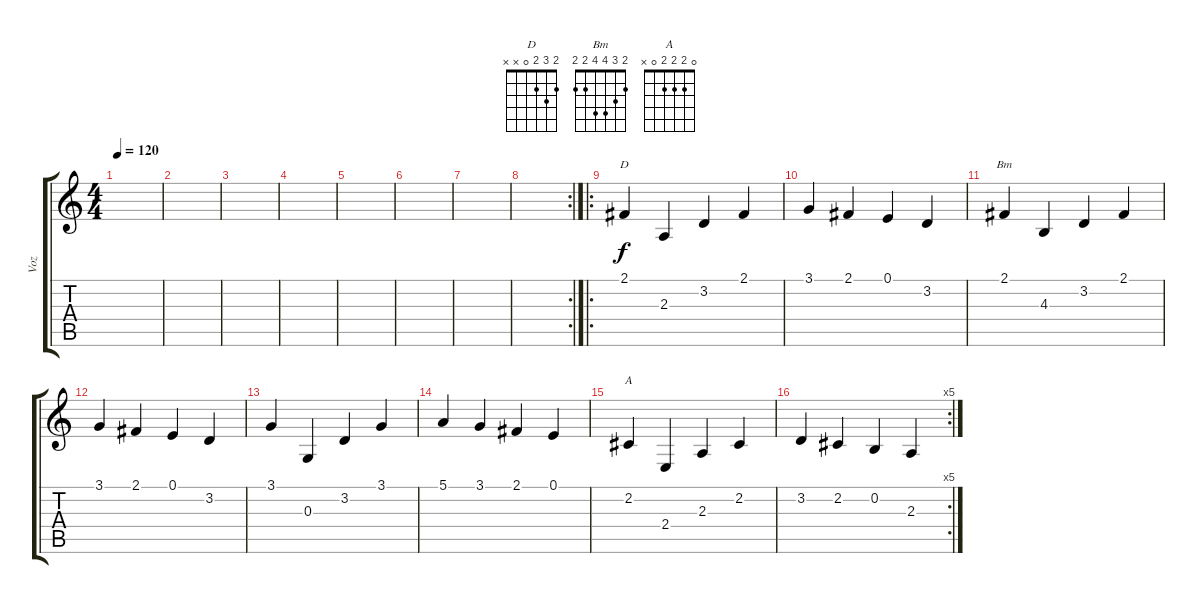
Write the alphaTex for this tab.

\track ("Voz" "Voz") {instrument choiraahs}
\staff {score tabs}
\tuning (E4 B3 G3 D3 A2 E2) {hide}
\chord ("D" 2 3 2 0 x x)
\chord ("Bm" 2 3 4 4 2 2)
\chord ("A" 0 2 2 2 0 x)
\ts (4 4)
\tempo 120
\clef g2
\ks c
|
|
|
|
|
|
|
\rc 2
|
\ro
2.1.4{ch "D"} 2.3.4 3.2.4 2.1.4 |
3.1.4 2.1.4 0.1.4 3.2.4 |
2.1.4{ch "Bm"} 4.3.4 3.2.4 2.1.4 |
3.1.4 2.1.4 0.1.4 3.2.4 |
3.1.4 0.3.4 3.2.4 3.1.4 |
5.1.4 3.1.4 2.1.4 0.1.4 |
2.2.4{ch "A"} 2.4.4 2.3.4 2.2.4 |
\rc 5
3.2.4 2.2.4 0.2.4 2.3.4
